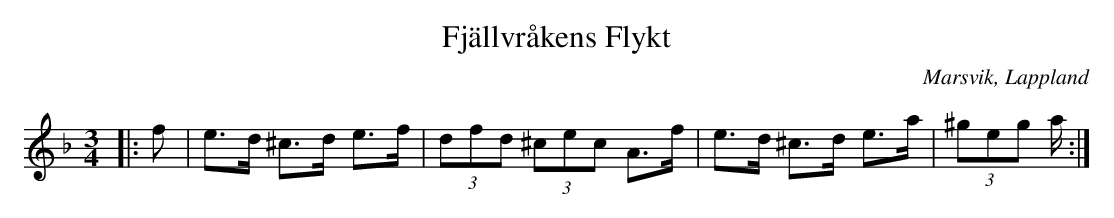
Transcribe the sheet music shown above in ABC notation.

X:1
T:Fjällvråkens Flykt
O:Marsvik, Lappland
M:3/4
L:1/16
K:Dm
|: f2 | e3d ^c3d e3f | (3d2f2d2 (3^c2e2c2 A3f | e3d ^c3d e3a |(3^g2e2g2 a:|
